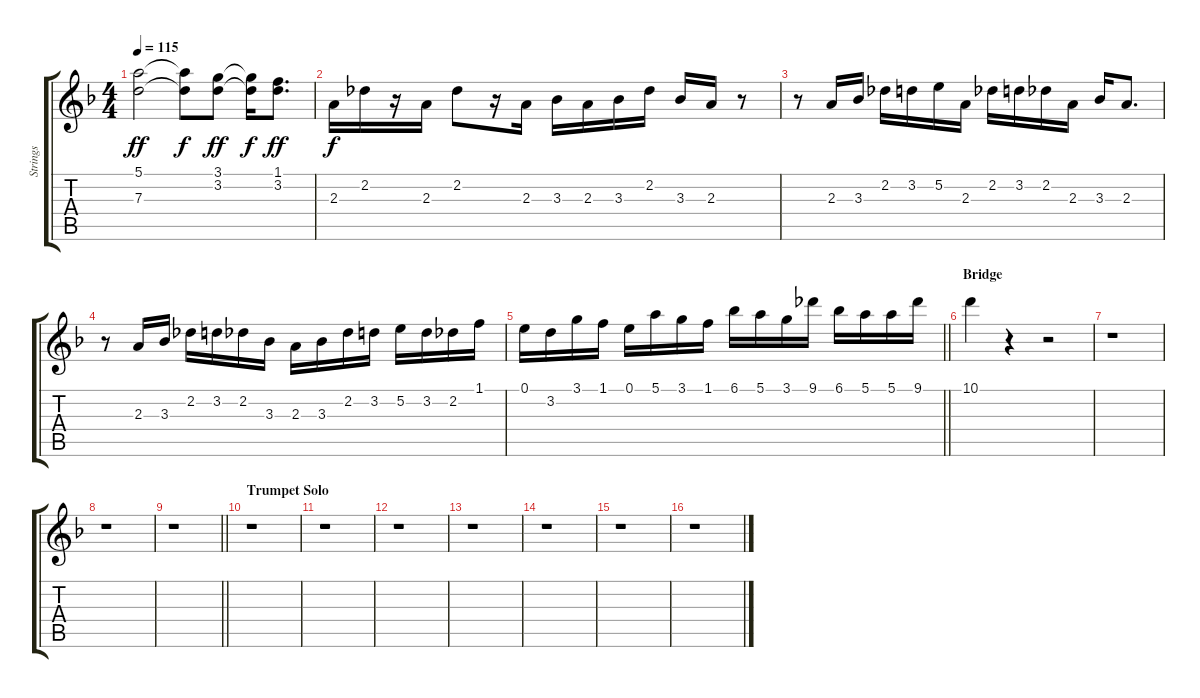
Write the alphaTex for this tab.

\track ("Strings" "Strings") {instrument stringensemble1}
\staff {score tabs}
\tuning (E5 B4 G4 D4 A3 E3) {hide}
\ts (4 4)
\tempo 115
\clef g2
\ks dminor
(5.1 7.3).2{dy ff} (5.1{t} 7.3{t}).8{dy f} (3.1 3.2).8{dy ff} (3.1{t} 3.2{t}).16{dy f} (1.1 3.2).8{d dy ff} |
2.3.16{dy f} 2.2.16 r.16 2.3.16 2.2.8 r.16 2.3.16 3.3.16 2.3.16 3.3.16 2.2.16 3.3.16 2.3.16 r.8 |
r.8 2.3.16 3.3.16 2.2.16 3.2.16 5.2.16 2.3.16 2.2.16 3.2.16 2.2.16 2.3.16 3.3.16 2.3.8{d} |
r.8 2.3.16 3.3.16 2.2.16 3.2.16 2.2.16 3.3.16 2.3.16 3.3.16 2.2.16 3.2.16 5.2.16 3.2.16 2.2.16 1.1.16 |
\barLineRight lightlight
0.1.16 3.2.16 3.1.16 1.1.16 0.1.16 5.1.16 3.1.16 1.1.16 6.1.16 5.1.16 3.1.16 9.1.16 6.1.16 5.1.16 5.1.16 9.1.16 |
\section ("" "Bridge")
10.1.4 r.4 r.2 |
r.1 |
r.1 |
\barLineRight lightlight
r.1 |
\section ("" "Trumpet Solo")
r.1 |
r.1 |
r.1 |
r.1 |
r.1 |
r.1 |
r.1
